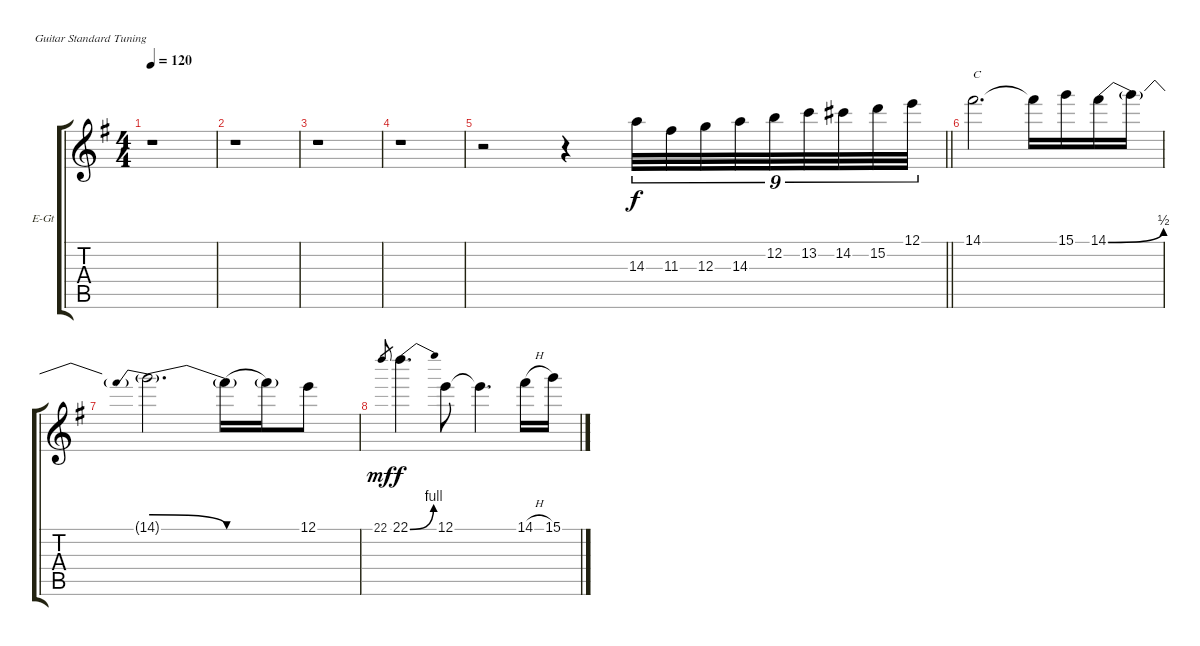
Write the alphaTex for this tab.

\bracketExtendMode groupsimilarinstruments
\firstSystemTrackNameOrientation horizontal
\otherSystemsTrackNameOrientation horizontal
\track ("YNGWIE GUITAR 1" "E-Gt") {instrument overdrivenguitar}
\staff {score tabs}
\tuning (E4 B3 G3 D3 A2 E2)
\ts (4 4)
\tempo 120
\clef g2
\ks eminor
r.1{dy f} |
r.1 |
r.1 |
r.1 |
\barLineRight lightlight
r.2 r.4 14.3.32{tu (9 8)} 11.3.32{tu (9 8)} 12.3.32{tu (9 8)} 14.3.32{tu (9 8)} 12.2.32{tu (9 8)} 13.2.32{tu (9 8)} 14.2.32{tu (9 8)} 15.2.32{tu (9 8)} 12.1.32{tu (9 8)} |
14.1.2{d txt "C"} 14.1{t}.16 15.1.16 14.1{be (bend 0 0 60 2)}.16 14.1{t}.16 |
14.1{be (prebendrelease 0 2 60 0) t}.2{d} 14.1{be (hold 0 0 60 0) t}.16 14.1{be (hold 0 0 60 0) t}.16 12.1.8 |
22.1.8{gr dy mf} 22.1{be (bend 0 0 60 4)}.4{d dy f} 12.1.8 12.1{t}.4{d} 14.1{h}.16 15.1{h}.16
